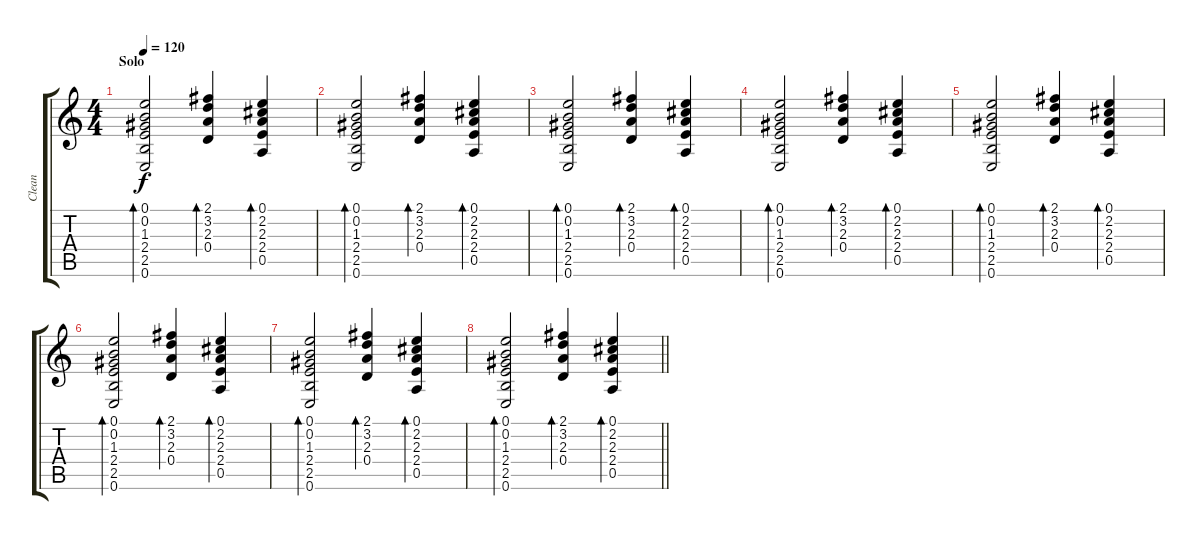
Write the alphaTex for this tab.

\track ("Clean" "Clean") {instrument electricguitarclean}
\staff {score tabs}
\tuning (E4 B3 G3 D3 A2 E2) {hide}
\ts (4 4)
\section ("" "Solo")
\tempo 120
\clef g2
\ks c
(0.1 0.2 1.3 2.4 2.5 0.6).2{bd 120 dy f} (2.1 3.2 2.3 0.4).4{bd 120} (0.1 2.2 2.3 2.4 0.5).4{bd 120} |
(0.1 0.2 1.3 2.4 2.5 0.6).2{bd 120} (2.1 3.2 2.3 0.4).4{bd 120} (0.1 2.2 2.3 2.4 0.5).4{bd 120} |
(0.1 0.2 1.3 2.4 2.5 0.6).2{bd 120} (2.1 3.2 2.3 0.4).4{bd 120} (0.1 2.2 2.3 2.4 0.5).4{bd 120} |
(0.1 0.2 1.3 2.4 2.5 0.6).2{bd 120} (2.1 3.2 2.3 0.4).4{bd 120} (0.1 2.2 2.3 2.4 0.5).4{bd 120} |
(0.1 0.2 1.3 2.4 2.5 0.6).2{bd 120 volume 0} (2.1 3.2 2.3 0.4).4{bd 120} (0.1 2.2 2.3 2.4 0.5).4{bd 120} |
(0.1 0.2 1.3 2.4 2.5 0.6).2{bd 120} (2.1 3.2 2.3 0.4).4{bd 120} (0.1 2.2 2.3 2.4 0.5).4{bd 120} |
(0.1 0.2 1.3 2.4 2.5 0.6).2{bd 120} (2.1 3.2 2.3 0.4).4{bd 120} (0.1 2.2 2.3 2.4 0.5).4{bd 120} |
\barLineRight lightlight
(0.1 0.2 1.3 2.4 2.5 0.6).2{bd 120} (2.1 3.2 2.3 0.4).4{bd 120} (0.1 2.2 2.3 2.4 0.5).4{bd 120}
